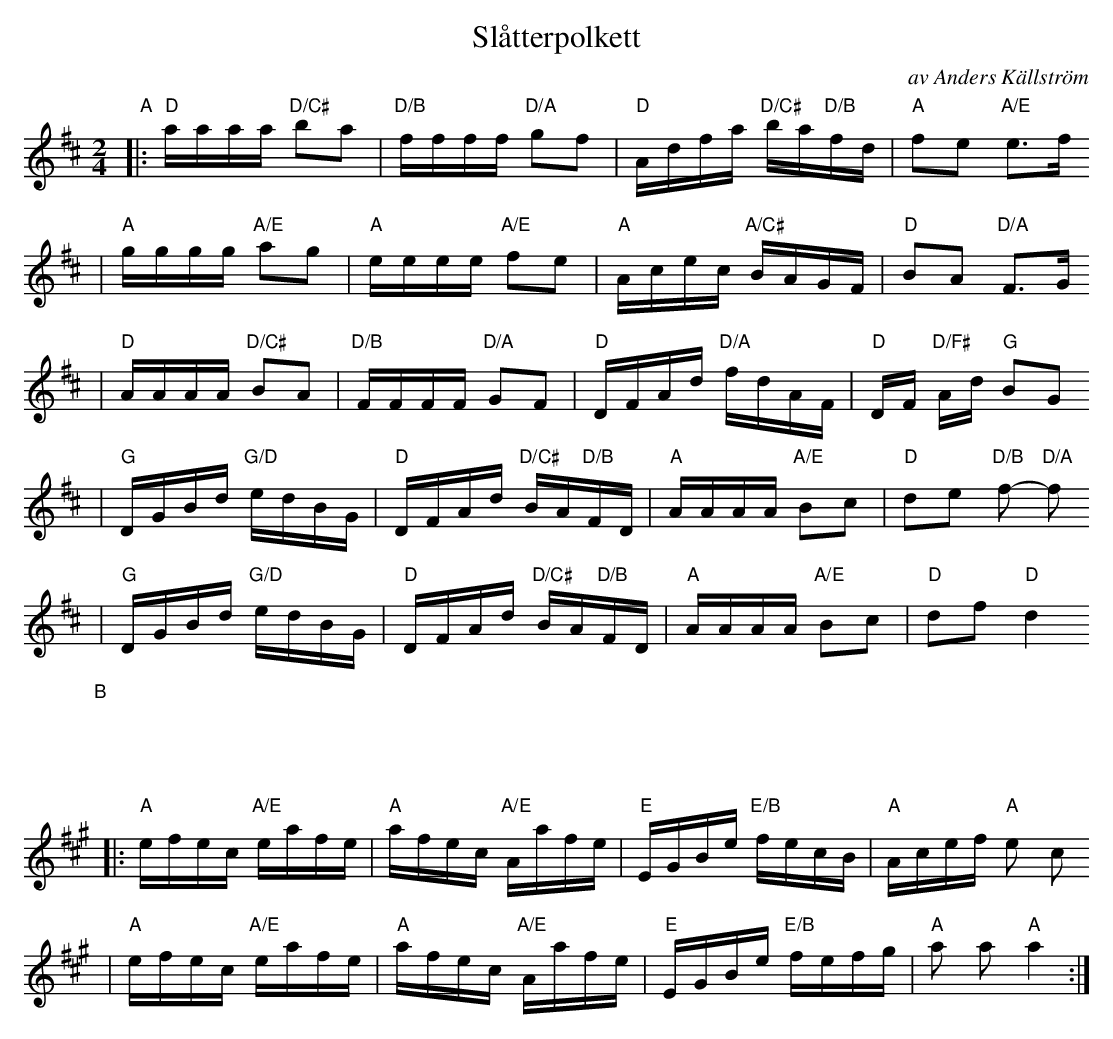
X:1
T:Sl\aatterpolkett
C:av Anders K\"allstr\"om
M:2/4
L:1/16
K:D
"A"
|: "D"aaaa "D/C#"b2a2 | "D/B"ffff "D/A"g2f2 | "D"Adfa "D/C#"ba"D/B"fd | "A"f2e2 "A/E"e3f
|  "A"gggg "A/E"a2g2 | "A"eeee "A/E"f2e2 | "A"Acec "A/C#"BAGF | "D"B2A2 "D/A"F3G
|  "D"AAAA "D/C#"B2A2 | "D/B"FFFF "D/A"G2F2 | "D"DFAd "D/A"fdAF | "D"DF "D/F#"Ad "G"B2G2
|  "G"DGBd "G/D"edBG | "D"DFAd "D/C#"BA"D/B"FD | "A"AAAA "A/E"B2c2 | "D"d2e2 "D/B"f2- "D/A"f2
|  "G"DGBd "G/D"edBG | "D"DFAd "D/C#"BA"D/B"FD | "A"AAAA "A/E"B2c2 | "D"d2f2 "D"d4
K:A
"B"
:: "A"efec "A/E"eafe | "A"afec "A/E"Aafe | "E"EGBe "E/B"fecB | "A"Acef "A"e2 c2
|  "A"efec "A/E"eafe | "A"afec "A/E"Aafe | "E"EGBe "E/B"fefg | "A"a2 a2 "A"a4 :|
